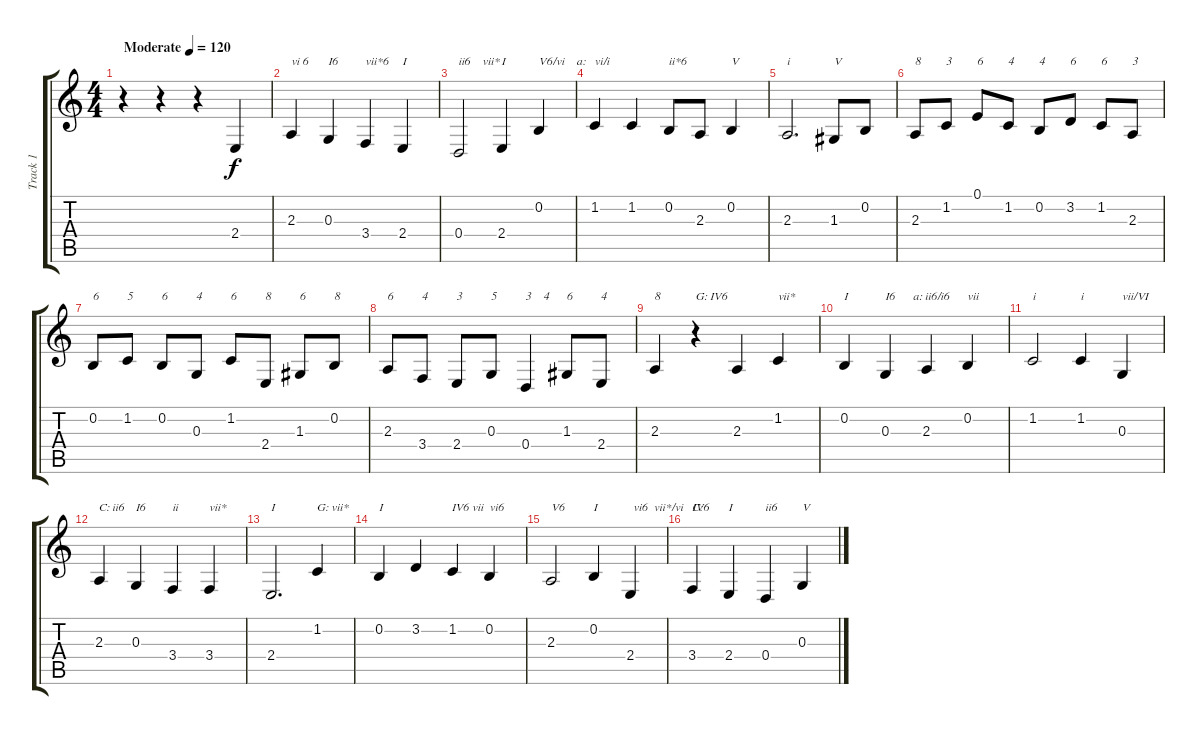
\track ("Track 1" "Track 1") {instrument acousticgrandpiano}
\staff {score tabs}
\tuning (E4 B3 G3 D3 A2 E2) {hide}
\ts (4 4)
\tempo (120 "Moderate")
\clef g2
\ks c
r.4{dy f instrument acousticgrandpiano} r.4 r.4 2.4.4 |
2.3.4{txt "vi 6"} 0.3.4{txt "I6"} 3.4.4{txt "vii*6"} 2.4.4{txt "I"} |
0.4.2{txt "ii6    vii*"} 2.4.4{txt "I"} 0.2.4{txt "V6/vi    a:"} |
1.2.4{txt "vi/i"} 1.2.4 0.2.8{txt "ii*6"} 2.3.8 0.2.4{txt "V"} |
2.3.2{d txt "i"} 1.3.8{txt "V"} 0.2.8 |
2.3.8{txt "8"} 1.2.8{txt "3"} 0.1.8{txt "6"} 1.2.8{txt "4"} 0.2.8{txt "4"} 3.2.8{txt "6"} 1.2.8{txt "6"} 2.3.8{txt "3"} |
0.2.8{txt "6"} 1.2.8{txt "5"} 0.2.8{txt "6"} 0.3.8{txt "4"} 1.2.8{txt "6"} 2.4.8{txt "8"} 1.3.8{txt "6"} 0.2.8{txt "8"} |
2.3.8{txt "6"} 3.4.8{txt "4"} 2.4.8{txt "3"} 0.3.8{txt "5"} 0.4.4{txt "3    4"} 1.3.8{txt "6"} 2.4.8{txt "4"} |
2.3.4{txt "8"} r.4{txt "G: IV6"} 2.3.4 1.2.4{txt "vii*"} |
0.2.4{txt "I"} 0.3.4{txt "I6      a: ii6/i6"} 2.3.4 0.2.4{txt "vii"} |
1.2.2{txt "i"} 1.2.4{txt "i"} 0.3.4{txt "vii/VI"} |
2.3.4{txt "C: ii6"} 0.3.4{txt "I6"} 3.4.4{txt "ii"} 3.4.4{txt "vii*"} |
2.4.2{d txt "I"} 1.2.4{txt "G: vii*"} |
0.2.4{txt "I"} 3.2.4{txt "            IV6 vii  vi6"} 1.2.4{txt " "} 0.2.4 |
2.3.2{txt "V6"} 0.2.4{txt "I            vi6  vii*/vi   C:"} 2.4.4 |
3.4.4{txt "IV6"} 2.4.4{txt "I"} 0.4.4{txt "ii6"} 0.3.4{txt "V"}
